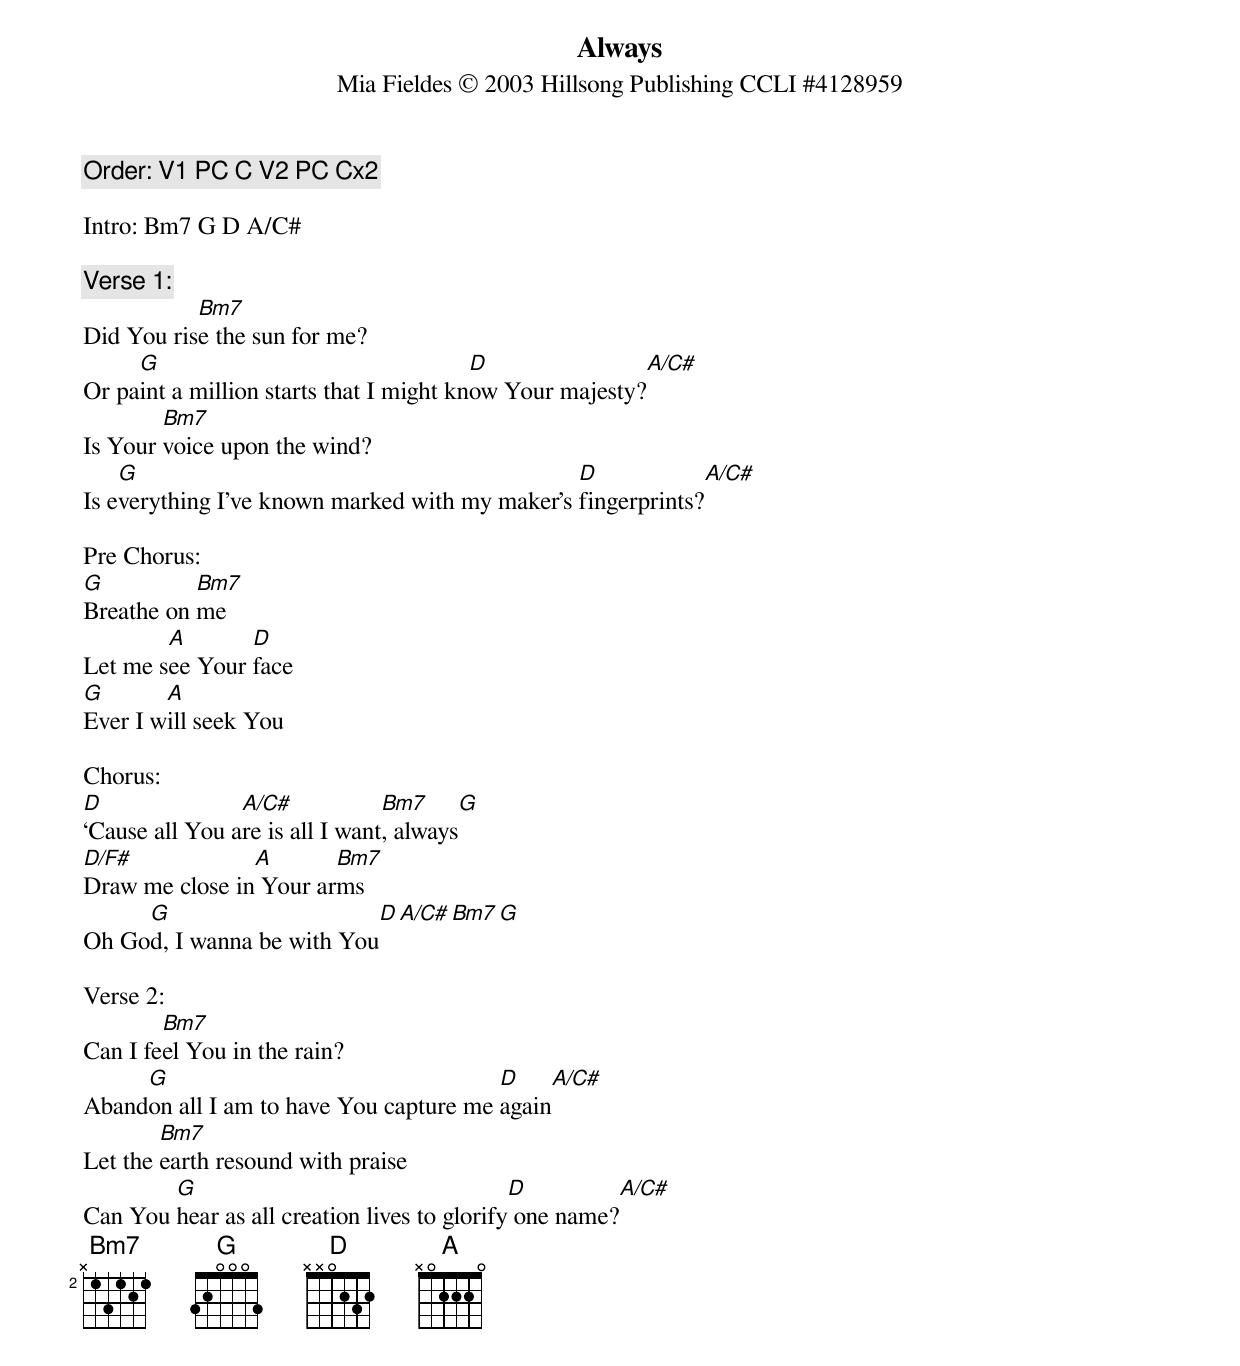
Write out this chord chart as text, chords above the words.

Always
Mia Fieldes © 2003 Hillsong Publishing CCLI #4128959
Order: V1 PC C V2 PC Cx2

Intro: Bm7 G D A/C#

Verse 1:
	   Bm7
Did You rise the sun for me?
     G					 D			A/C#
Or paint a million starts that I might know Your majesty?
	Bm7
Is Your voice upon the wind?
    G						D			A/C#
Is everything I’ve known marked with my maker’s fingerprints?

Pre Chorus:
G	   Bm7
Breathe on me
	A	D
Let me see Your face
G	A
Ever I will seek You

Chorus:
D		A/C#		Bm7	G
‘Cause all You are is all I want, always
D/F#		A	Bm7
Draw me close in Your arms
     G				D A/C# Bm7 G
Oh God, I wanna be with You

Verse 2:
	Bm7
Can I feel You in the rain?
     G					D		A/C#
Abandon all I am to have You capture me again
	Bm7
Let the earth resound with praise
	G				     D			A/C#
Can You hear as all creation lives to glorify one name?
